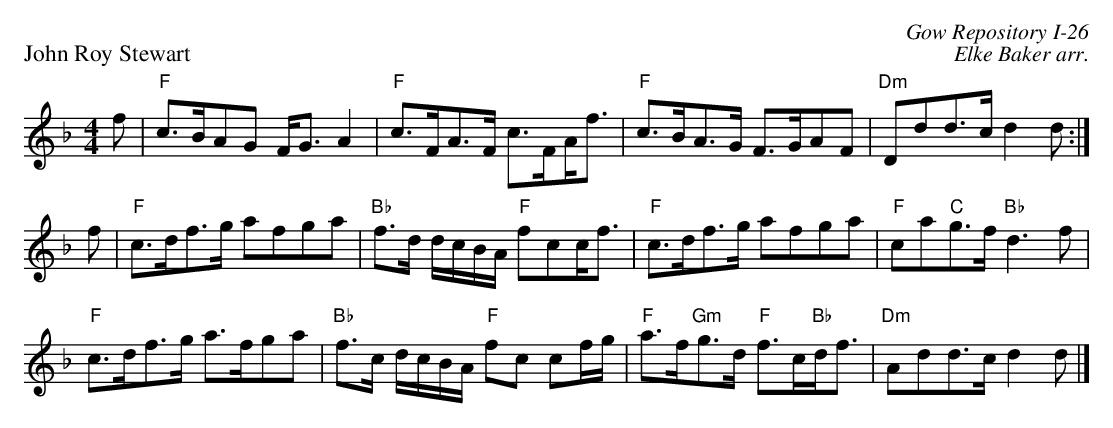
X:1
P: John Roy Stewart
C: Gow Repository I-26
C: Elke Baker arr.
M: 4/4
K: F
L: 1/8
f|"F"c>BAG F<G A2|"F"c>FA>F c>F!beambr1!A<f|"F"c>BA>G F>GAF|"Dm"Ddd>c d2 d :|
f|"F"c>df>g afga|"Bb"f>d d/c/B/A/ "F"fcc<f|"F"c>df>g afga|"F"ca"C"g>f "Bb"d3 f|
"F"c>df>g a>fga|"Bb"f>c d/c/B/A/ "F"fc cf/g/|"F"a>f"Gm"g>d "F"f>c"Bb"d<f|"Dm"Add>c d2 d |]
